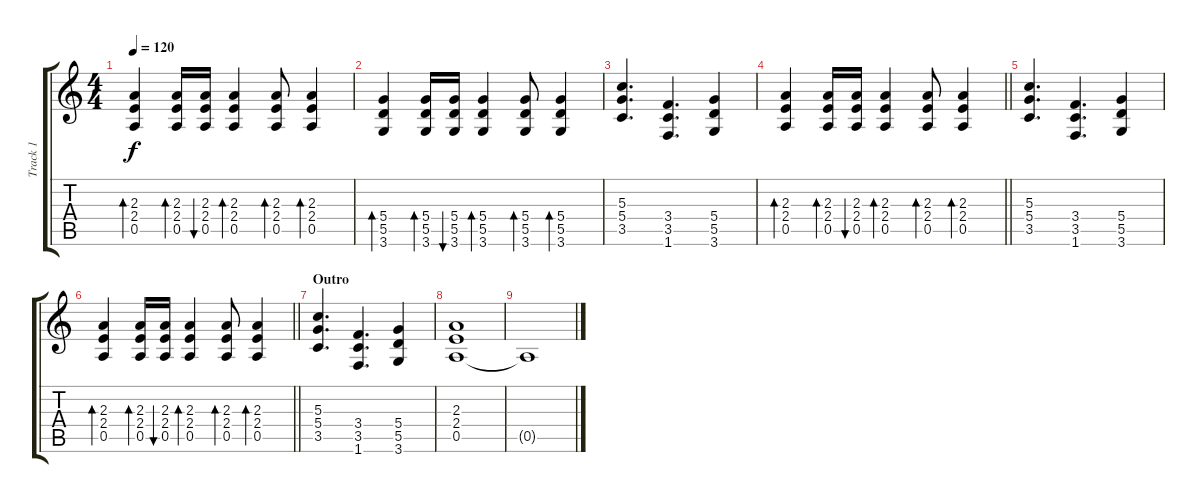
\track ("Track 1" "Track 1") {instrument overdrivenguitar}
\staff {score tabs}
\tuning (E4 B3 G3 D3 A2 E2) {hide}
\ts (4 4)
\tempo 120
\clef g2
\ks c
(2.3 2.4 0.5).4{bd 60 dy f} (2.3 2.4 0.5).16{bd 60} (2.3 2.4 0.5).16{bu 60} (2.3 2.4 0.5).4{bd 60} (2.3 2.4 0.5).8{bd 60} (2.3 2.4 0.5).4{bd 60} |
(5.4 5.5 3.6).4{bd 60} (5.4 5.5 3.6).16{bd 60} (5.4 5.5 3.6).16{bu 60} (5.4 5.5 3.6).4{bd 60} (5.4 5.5 3.6).8{bd 60} (5.4 5.5 3.6).4{bd 60} |
(5.3 5.4 3.5).4{d} (3.4 3.5 1.6).4{d} (5.4 5.5 3.6).4 |
\barLineRight lightlight
(2.3 2.4 0.5).4{bd 60} (2.3 2.4 0.5).16{bd 60} (2.3 2.4 0.5).16{bu 60} (2.3 2.4 0.5).4{bd 60} (2.3 2.4 0.5).8{bd 60} (2.3 2.4 0.5).4{bd 60} |
(5.3 5.4 3.5).4{d} (3.4 3.5 1.6).4{d} (5.4 5.5 3.6).4 |
\barLineRight lightlight
(2.3 2.4 0.5).4{bd 60} (2.3 2.4 0.5).16{bd 60} (2.3 2.4 0.5).16{bu 60} (2.3 2.4 0.5).4{bd 60} (2.3 2.4 0.5).8{bd 60} (2.3 2.4 0.5).4{bd 60} |
\section ("" "Outro")
(5.3 5.4 3.5).4{d} (3.4 3.5 1.6).4{d} (5.4 5.5 3.6).4 |
(2.3 2.4 0.5).1 |
0.5{t}.1
